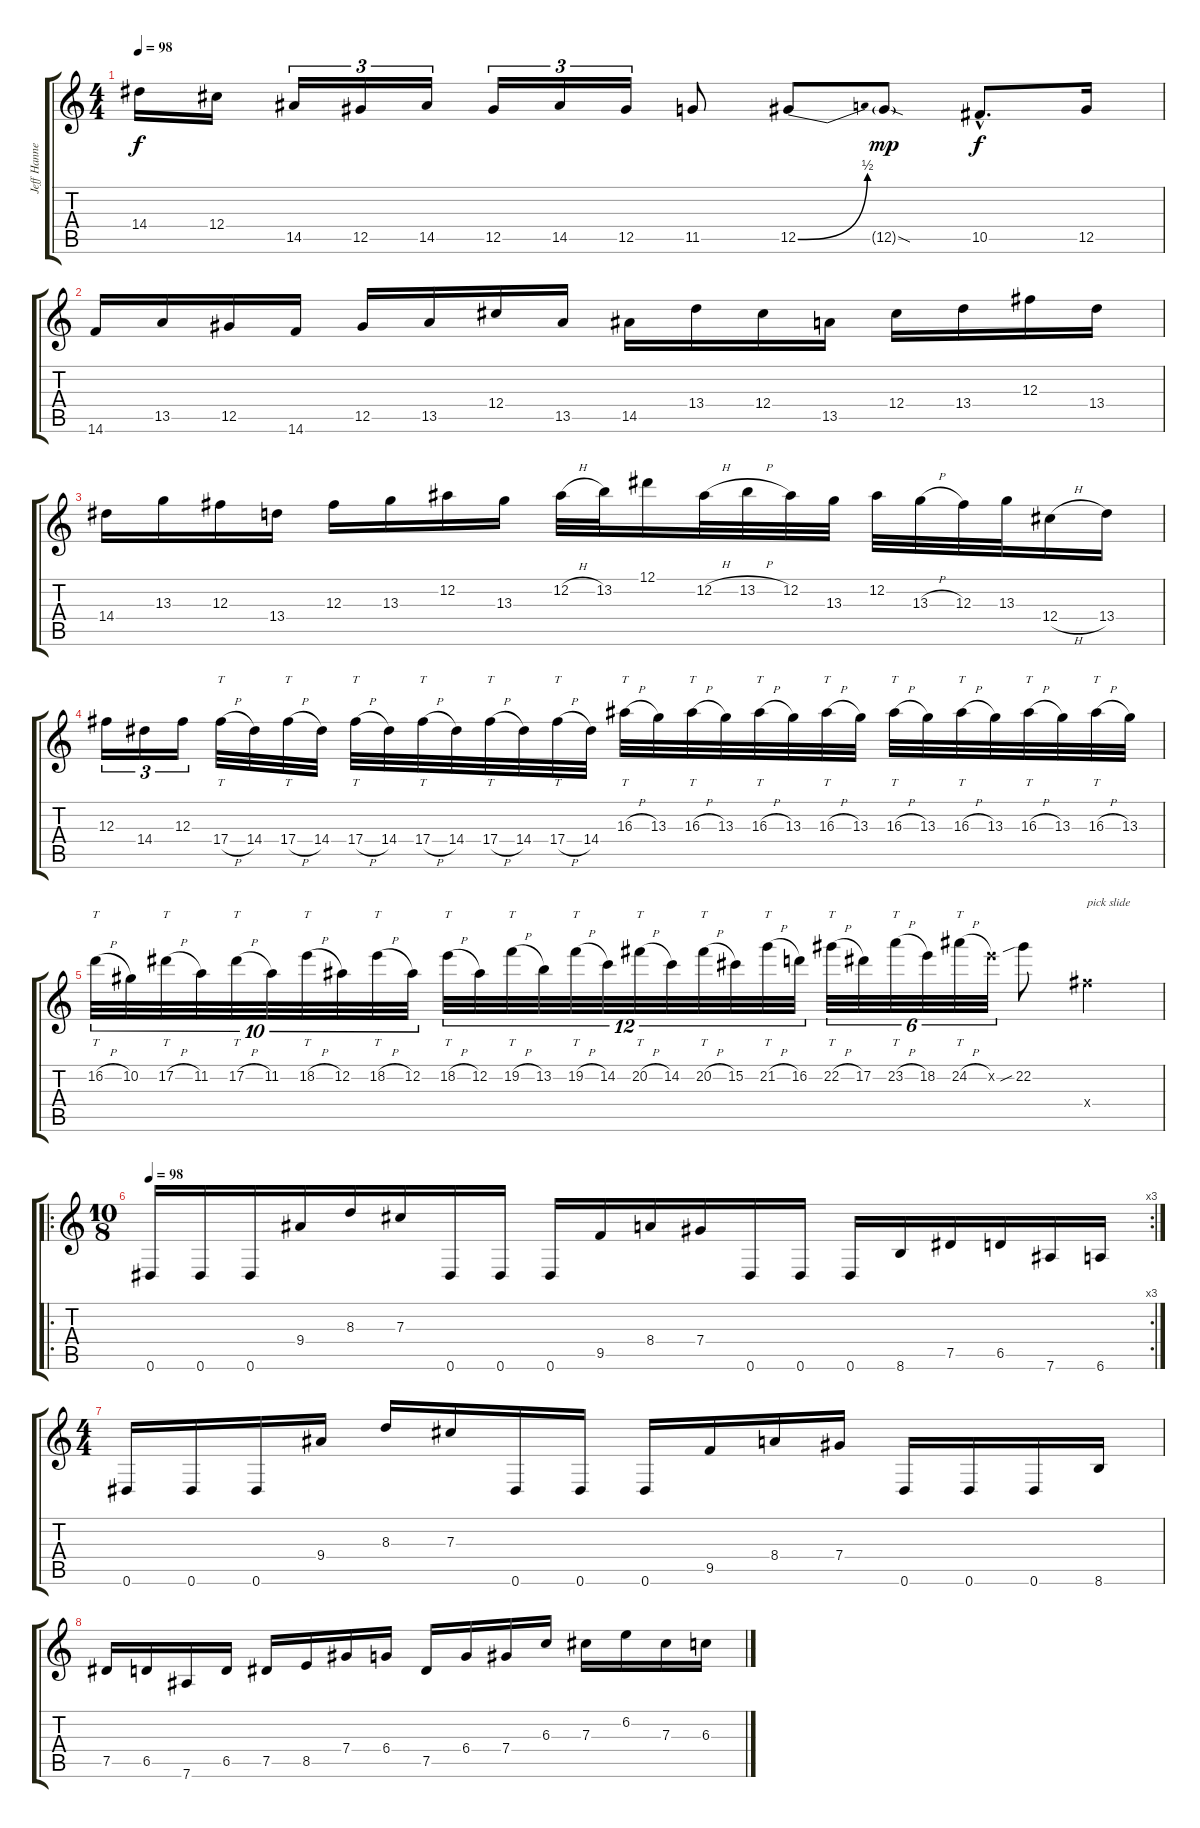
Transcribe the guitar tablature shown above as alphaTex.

\track ("Jeff Hanneman" "Jeff Hanne") {instrument distortionguitar}
\staff {score tabs}
\tuning (Eb4 Bb3 Gb3 Db3 Ab2 Eb2) {hide}
\ts (4 4)
\tempo 98
\clef g2
\ks c
14.4.16{dy f} 12.4.16 14.5.16{tu (3 2)} 12.5.16{tu (3 2)} 14.5.16{tu (3 2)} 12.5.16{tu (3 2)} 14.5.16{tu (3 2)} 12.5.16{tu (3 2)} 11.5.8 12.5{be (bend 0 0 60 2)}.8 12.5{sod g}.8{dy mp} 10.5{hac}.8{d dy f} 12.5.16 |
14.6.16 13.5.16 12.5.16 14.6.16 12.5.16 13.5.16 12.4.16 13.5.16 14.5.16 13.4.16 12.4.16 13.5.16 12.4.16 13.4.16 12.3.16 13.4.16 |
14.4.16 13.3.16 12.3.16 13.4.16 12.3.16 13.3.16 12.2.16 13.3.16 12.2{h}.32 13.2.32 12.1.16 12.2{h}.32 13.2{h}.32 12.2.32 13.3.32 12.2.32 13.3{h}.32 12.3.32 13.3.32 12.4{h}.16 13.4.16 |
12.3.16{tu (3 2)} 14.4.16{tu (3 2)} 12.3.16{tu (3 2)} 17.4{h}.32{tt} 14.4.32 17.4{h}.32{tt} 14.4.32 17.4{h}.32{tt} 14.4.32 17.4{h}.32{tt} 14.4.32 17.4{h}.32{tt} 14.4.32 17.4{h}.32{tt} 14.4.32 16.3{h}.32{tt} 13.3.32 16.3{h}.32{tt} 13.3.32 16.3{h}.32{tt} 13.3.32 16.3{h}.32{tt} 13.3.32 16.3{h}.32{tt} 13.3.32 16.3{h}.32{tt} 13.3.32 16.3{h}.32{tt} 13.3.32 16.3{h}.32{tt} 13.3.32 |
16.2{h}.32{tt tu (10 8)} 10.2.32{tu (10 8)} 17.2{h}.32{tt tu (10 8)} 11.2.32{tu (10 8)} 17.2{h}.32{tt tu (10 8)} 11.2.32{tu (10 8)} 18.2{h}.32{tt tu (10 8)} 12.2.32{tu (10 8)} 18.2{h}.32{tt tu (10 8)} 12.2.32{tu (10 8)} 18.2{h}.32{tt tu (12 8)} 12.2.32{tu (12 8)} 19.2{h}.32{tt tu (12 8)} 13.2.32{tu (12 8)} 19.2{h}.32{tt tu (12 8)} 14.2.32{tu (12 8)} 20.2{h}.32{tt tu (12 8)} 14.2.32{tu (12 8)} 20.2{h}.32{tt tu (12 8)} 15.2.32{tu (12 8)} 21.2{h}.32{tt tu (12 8)} 16.2.32{tu (12 8)} 22.2{h}.32{tt tu (6 4)} 17.2.32{tu (6 4)} 23.2{h}.32{tt tu (6 4)} 18.2.32{tu (6 4)} 24.2{h}.32{tt tu (6 4)} 18.2{x}.32{tu (6 4)} 22.2{sib}.8 17.4{x}.4{txt "pick slide"} |
\ro
\rc 3
\ts (10 8)
\tempo 98
0.6.16 0.6.16 0.6.16 9.4.16 8.3.16 7.3.16 0.6.16 0.6.16 0.6.16 9.5.16 8.4.16 7.4.16 0.6.16 0.6.16 0.6.16 8.6.16 7.5.16 6.5.16 7.6.16 6.6.16 |
\ts (4 4)
0.6.16 0.6.16 0.6.16 9.4.16 8.3.16 7.3.16 0.6.16 0.6.16 0.6.16 9.5.16 8.4.16 7.4.16 0.6.16 0.6.16 0.6.16 8.6.16 |
7.5.16 6.5.16 7.6.16 6.5.16 7.5.16 8.5.16 7.4.16 6.4.16 7.5.16 6.4.16 7.4.16 6.3.16 7.3.16 6.2.16 7.3.16 6.3.16
